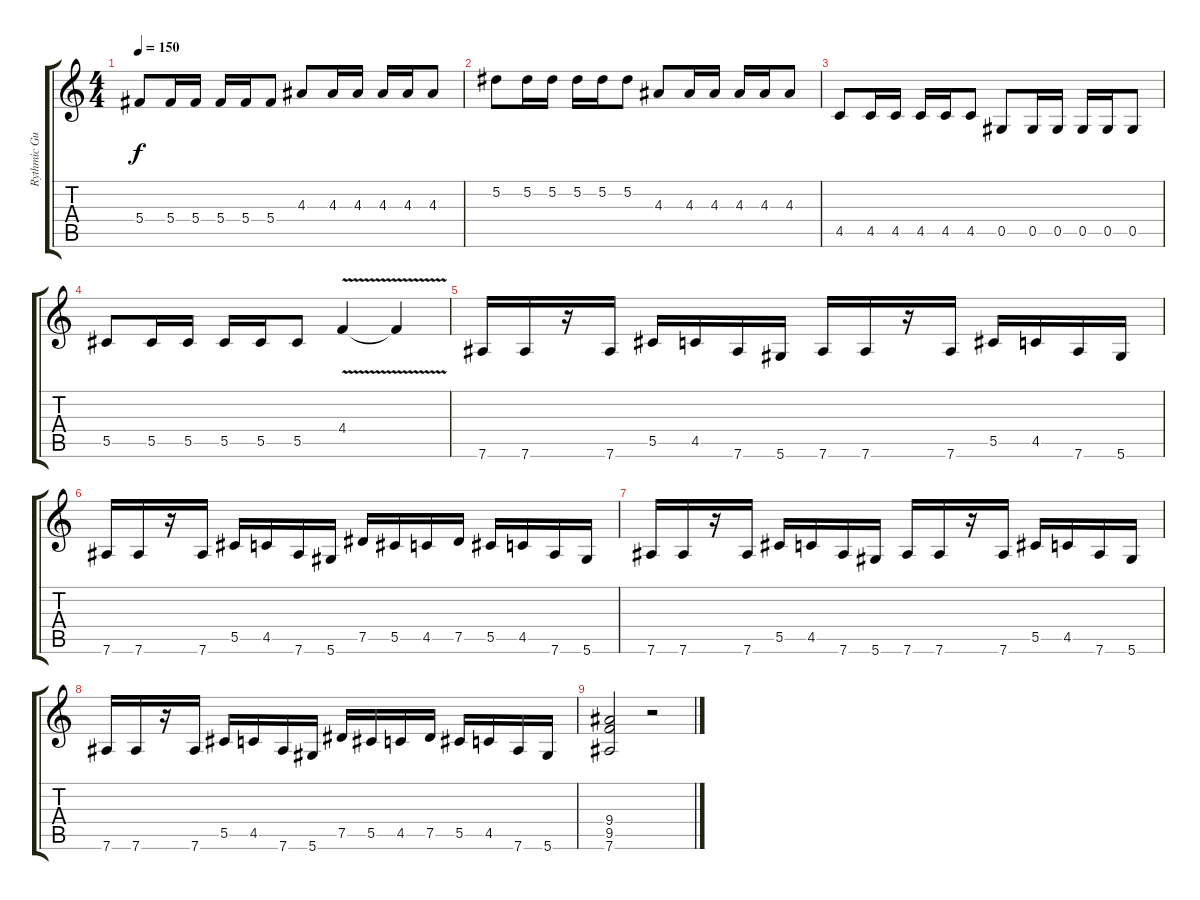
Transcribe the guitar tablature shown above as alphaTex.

\track ("Rythmic Guitar (Jose A. Garrido)" "Rythmic Gu") {instrument distortionguitar}
\staff {score tabs}
\tuning (Eb4 Bb3 Gb3 Db3 Ab2 Eb2) {hide}
\ts (4 4)
\tempo 150
\clef g2
\ks c
5.4.8{dy f} 5.4.16 5.4.16 5.4.16 5.4.16 5.4.8 4.3.8 4.3.16 4.3.16 4.3.16 4.3.16 4.3.8 |
5.2.8 5.2.16 5.2.16 5.2.16 5.2.16 5.2.8 4.3.8 4.3.16 4.3.16 4.3.16 4.3.16 4.3.8 |
4.5.8 4.5.16 4.5.16 4.5.16 4.5.16 4.5.8 0.5.8 0.5.16 0.5.16 0.5.16 0.5.16 0.5.8 |
5.5.8 5.5.16 5.5.16 5.5.16 5.5.16 5.5.8 4.4{v}.4{instrument guitarharmonics} 4.4{t}.4 |
7.6.16{instrument distortionguitar} 7.6.16 r.16 7.6.16 5.5.16 4.5.16 7.6.16 5.6.16 7.6.16 7.6.16 r.16 7.6.16 5.5.16 4.5.16 7.6.16 5.6.16 |
7.6.16 7.6.16 r.16 7.6.16 5.5.16 4.5.16 7.6.16 5.6.16 7.5.16 5.5.16 4.5.16 7.5.16 5.5.16 4.5.16 7.6.16 5.6.16 |
7.6.16{instrument distortionguitar} 7.6.16 r.16 7.6.16 5.5.16 4.5.16 7.6.16 5.6.16 7.6.16 7.6.16 r.16 7.6.16 5.5.16 4.5.16 7.6.16 5.6.16 |
7.6.16 7.6.16 r.16 7.6.16 5.5.16 4.5.16 7.6.16 5.6.16 7.5.16 5.5.16 4.5.16 7.5.16 5.5.16 4.5.16 7.6.16 5.6.16 |
(9.4 9.5 7.6).2 r.2
